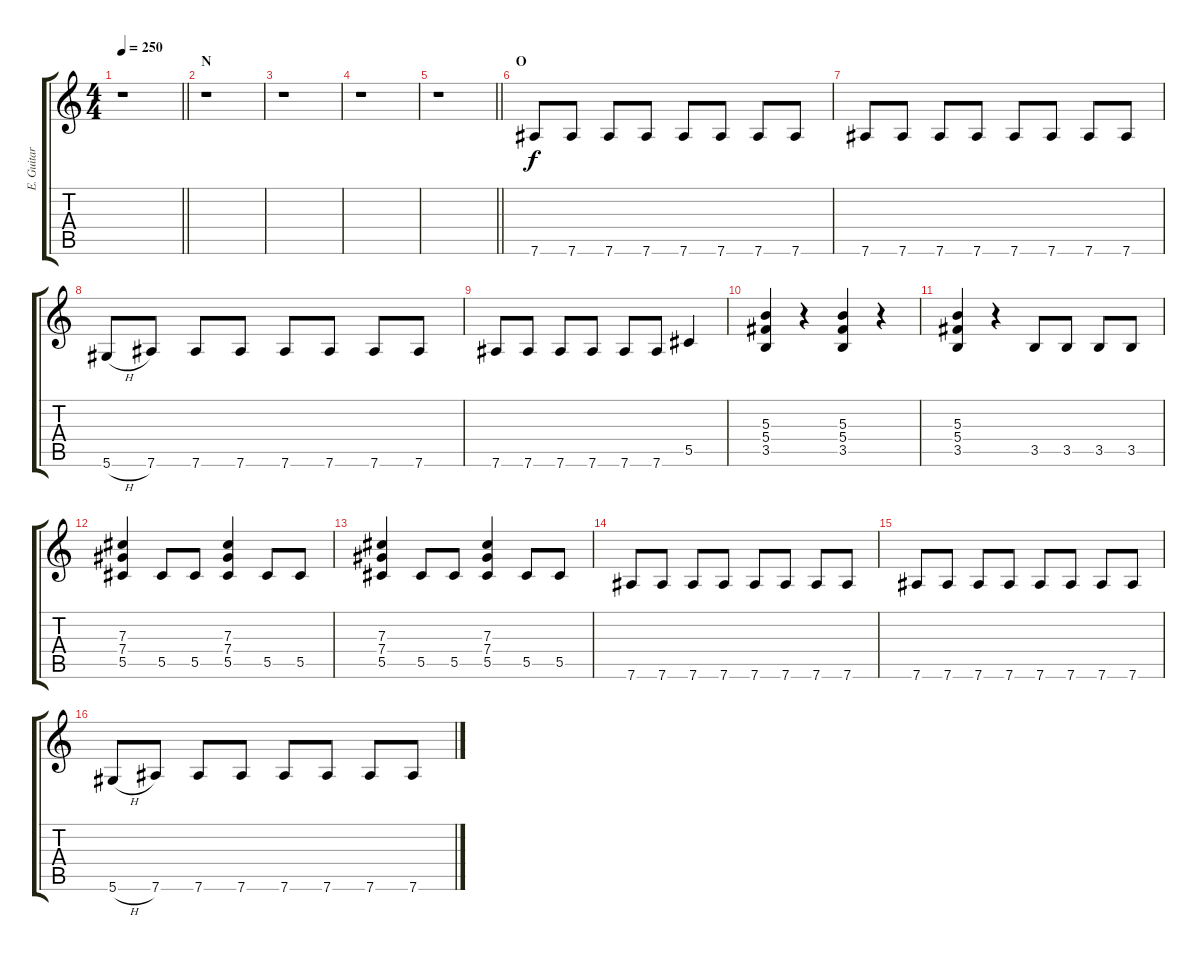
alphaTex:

\track ("E. Guitar IV" "E. Guitar ") {instrument overdrivenguitar}
\staff {score tabs}
\tuning (Eb4 Bb3 Gb3 Db3 Ab2 Eb2) {hide}
\ts (4 4)
\tempo 250
\clef g2
\barLineRight lightlight
\ks c
r.1{dy ff} |
\section ("" "N")
r.1 |
r.1 |
r.1 |
\barLineRight lightlight
r.1 |
\section ("" "O")
7.6.8{dy f} 7.6.8 7.6.8 7.6.8 7.6.8 7.6.8 7.6.8 7.6.8 |
7.6.8 7.6.8 7.6.8 7.6.8 7.6.8 7.6.8 7.6.8 7.6.8 |
5.6{h}.8 7.6.8 7.6.8 7.6.8 7.6.8 7.6.8 7.6.8 7.6.8 |
7.6.8 7.6.8 7.6.8 7.6.8 7.6.8 7.6.8 5.5.4 |
(5.3 5.4 3.5).4 r.4 (5.3 5.4 3.5).4 r.4 |
(5.3 5.4 3.5).4 r.4 3.5.8 3.5.8 3.5.8 3.5.8 |
(7.3 7.4 5.5).4 5.5.8 5.5.8 (7.3 7.4 5.5).4 5.5.8 5.5.8 |
(7.3 7.4 5.5).4 5.5.8 5.5.8 (7.3 7.4 5.5).4 5.5.8 5.5.8 |
7.6.8 7.6.8 7.6.8 7.6.8 7.6.8 7.6.8 7.6.8 7.6.8 |
7.6.8 7.6.8 7.6.8 7.6.8 7.6.8 7.6.8 7.6.8 7.6.8 |
5.6{h}.8 7.6.8 7.6.8 7.6.8 7.6.8 7.6.8 7.6.8 7.6.8
